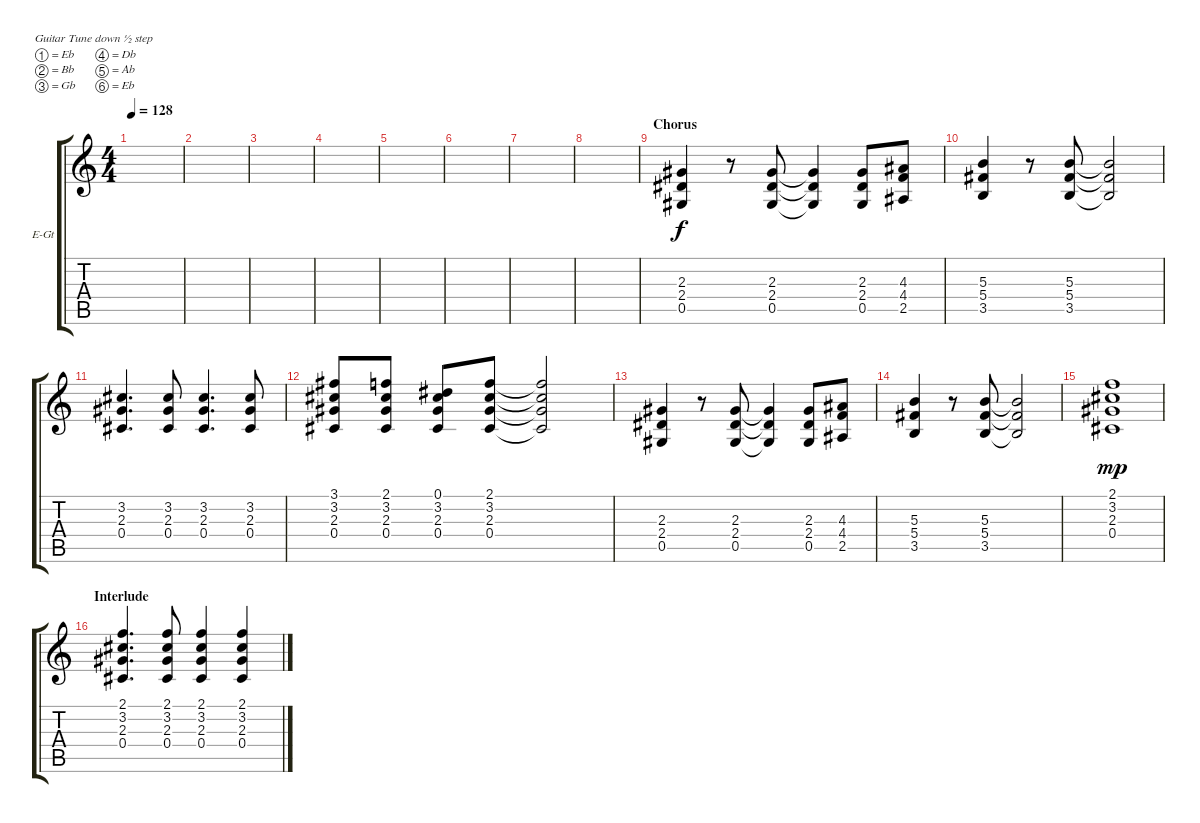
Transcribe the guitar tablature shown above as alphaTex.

\bracketExtendMode groupsimilarinstruments
\firstSystemTrackNameOrientation horizontal
\otherSystemsTrackNameOrientation horizontal
\track ("Electric Guitar" "E-Gt") {instrument electricguitarclean}
\staff {score tabs}
\tuning (Eb4 Bb3 Gb3 Db3 Ab2 Eb2)
\ts (4 4)
\tempo 128
\clef g2
\scale
0.333333
\ks c
|
\scale
0.333333 |
\scale
0.333333 |
\scale
0.333333 |
\scale
0.333333 |
\scale
0.333333 |
\scale
0.333333 |
\scale
0.333333 |
\section ("" "Chorus")
\scale
0.333333 (2.3 2.4 0.5).4{dy f} r.8 (2.3 2.4 0.5).8 (2.3{t} 2.4{t} 0.5{t}).4 (2.3 2.4 0.5).8 (4.3 4.4 2.5).8 |
\scale
0.333333 (5.3 5.4 3.5).4 r.8 (5.3 5.4 3.5).8 (5.3{t} 5.4{t} 3.5{t}).2 |
\scale
0.333333 (3.2 2.3 0.4).4{d} (3.2 2.3 0.4).8 (3.2 2.3 0.4).4{d} (3.2 2.3 0.4).8 |
\scale
0.333333 (3.1 3.2 2.3 0.4).8 (2.1 3.2 2.3 0.4).8 (0.1 3.2 2.3 0.4).8 (2.1 3.2 2.3 0.4).8 (2.1{t} 3.2{t} 2.3{t} 0.4{t}).2 |
\scale
0.333333 (2.3 2.4 0.5).4 r.8 (2.3 2.4 0.5).8 (2.3{t} 2.4{t} 0.5{t}).4 (2.3 2.4 0.5).8 (4.3 4.4 2.5).8 |
\scale
0.333333 (5.3 5.4 3.5).4 r.8 (5.3 5.4 3.5).8 (5.3{t} 5.4{t} 3.5{t}).2 |
\scale
0.333333 (2.1 3.2 2.3 0.4).1{dy mp} |
\section ("" "Interlude")
\scale
0.333333 (2.1 3.2 2.3 0.4).4{d} (2.1 3.2 2.3 0.4).8 (2.1 3.2 2.3 0.4).4 (2.1 3.2 2.3 0.4).4
